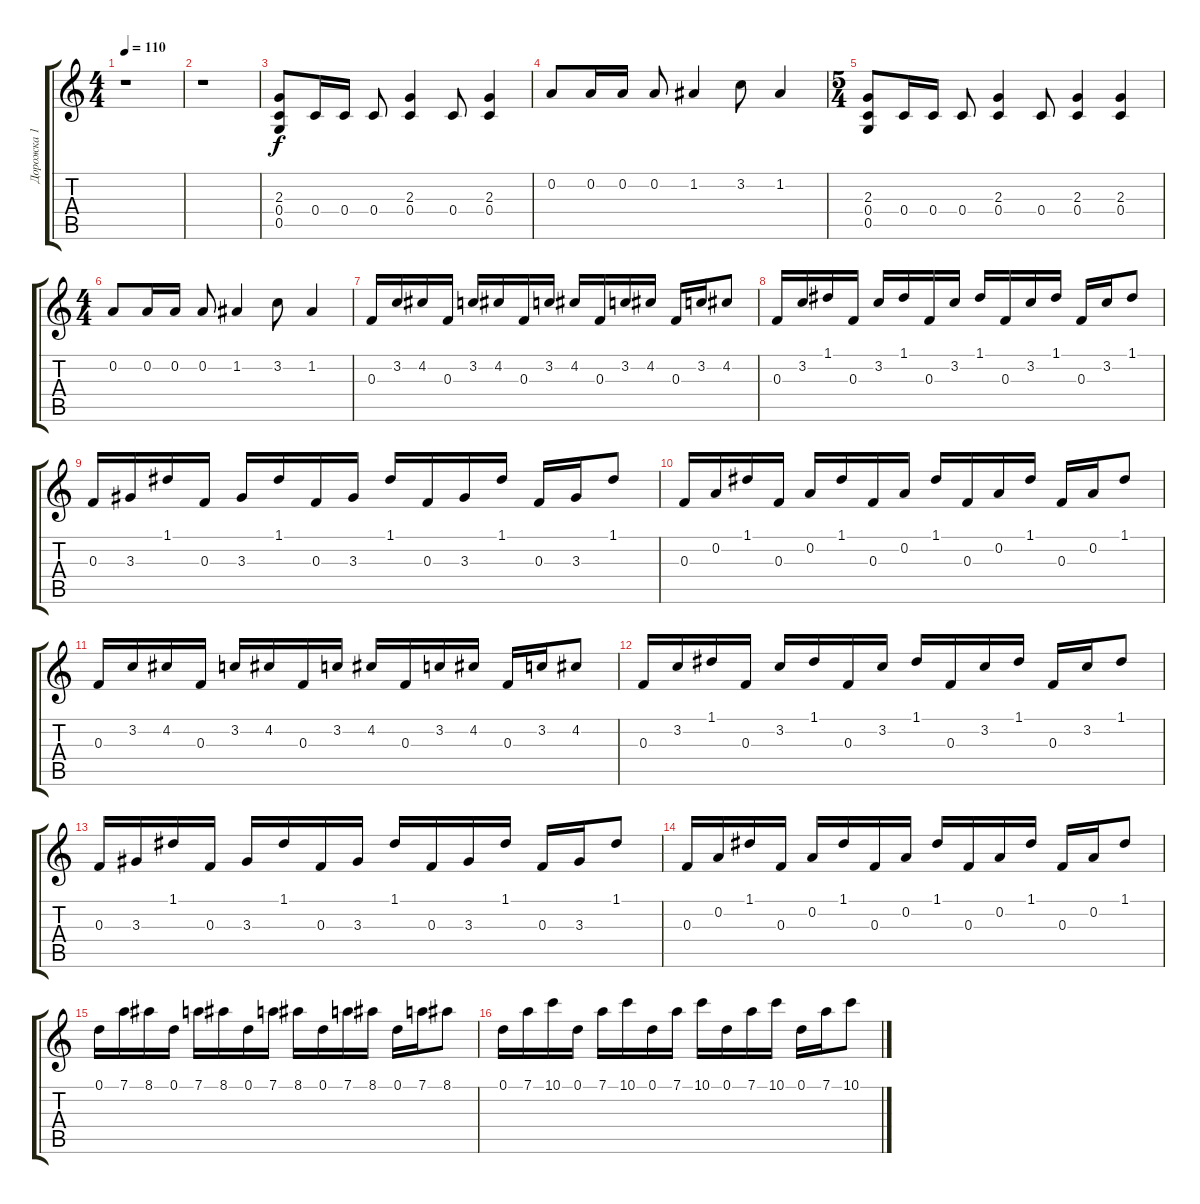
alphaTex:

\track ("Дорожка 1" "Дорожка 1") {instrument distortionguitar}
\staff {score tabs}
\tuning (D4 A3 F3 C3 G2 D2) {hide}
\ts (4 4)
\tempo 110
\clef g2
\ks c
r.1{dy f} |
r.1 |
(2.3 0.4 0.5).8 0.4.16 0.4.16 0.4.8 (2.3 0.4).4 0.4.8 (2.3 0.4).4 |
0.2.8 0.2.16 0.2.16 0.2.8 1.2.4 3.2.8 1.2.4 |
\ts (5 4)
(2.3 0.4 0.5).8 0.4.16 0.4.16 0.4.8 (2.3 0.4).4 0.4.8 (2.3 0.4).4 (2.3 0.4).4 |
\ts (4 4)
0.2.8 0.2.16 0.2.16 0.2.8 1.2.4 3.2.8 1.2.4 |
0.3.16 3.2.16 4.2.16 0.3.16 3.2.16 4.2.16 0.3.16 3.2.16 4.2.16 0.3.16 3.2.16 4.2.16 0.3.16 3.2.16 4.2.8 |
0.3.16 3.2.16 1.1.16 0.3.16 3.2.16 1.1.16 0.3.16 3.2.16 1.1.16 0.3.16 3.2.16 1.1.16 0.3.16 3.2.16 1.1.8 |
0.3.16 3.3.16 1.1.16 0.3.16 3.3.16 1.1.16 0.3.16 3.3.16 1.1.16 0.3.16 3.3.16 1.1.16 0.3.16 3.3.16 1.1.8 |
0.3.16 0.2.16 1.1.16 0.3.16 0.2.16 1.1.16 0.3.16 0.2.16 1.1.16 0.3.16 0.2.16 1.1.16 0.3.16 0.2.16 1.1.8 |
0.3.16 3.2.16 4.2.16 0.3.16 3.2.16 4.2.16 0.3.16 3.2.16 4.2.16 0.3.16 3.2.16 4.2.16 0.3.16 3.2.16 4.2.8 |
0.3.16 3.2.16 1.1.16 0.3.16 3.2.16 1.1.16 0.3.16 3.2.16 1.1.16 0.3.16 3.2.16 1.1.16 0.3.16 3.2.16 1.1.8 |
0.3.16 3.3.16 1.1.16 0.3.16 3.3.16 1.1.16 0.3.16 3.3.16 1.1.16 0.3.16 3.3.16 1.1.16 0.3.16 3.3.16 1.1.8 |
0.3.16 0.2.16 1.1.16 0.3.16 0.2.16 1.1.16 0.3.16 0.2.16 1.1.16 0.3.16 0.2.16 1.1.16 0.3.16 0.2.16 1.1.8 |
0.1.16 7.1.16 8.1.16 0.1.16 7.1.16 8.1.16 0.1.16 7.1.16 8.1.16 0.1.16 7.1.16 8.1.16 0.1.16 7.1.16 8.1.8 |
0.1.16 7.1.16 10.1.16 0.1.16 7.1.16 10.1.16 0.1.16 7.1.16 10.1.16 0.1.16 7.1.16 10.1.16 0.1.16 7.1.16 10.1.8
